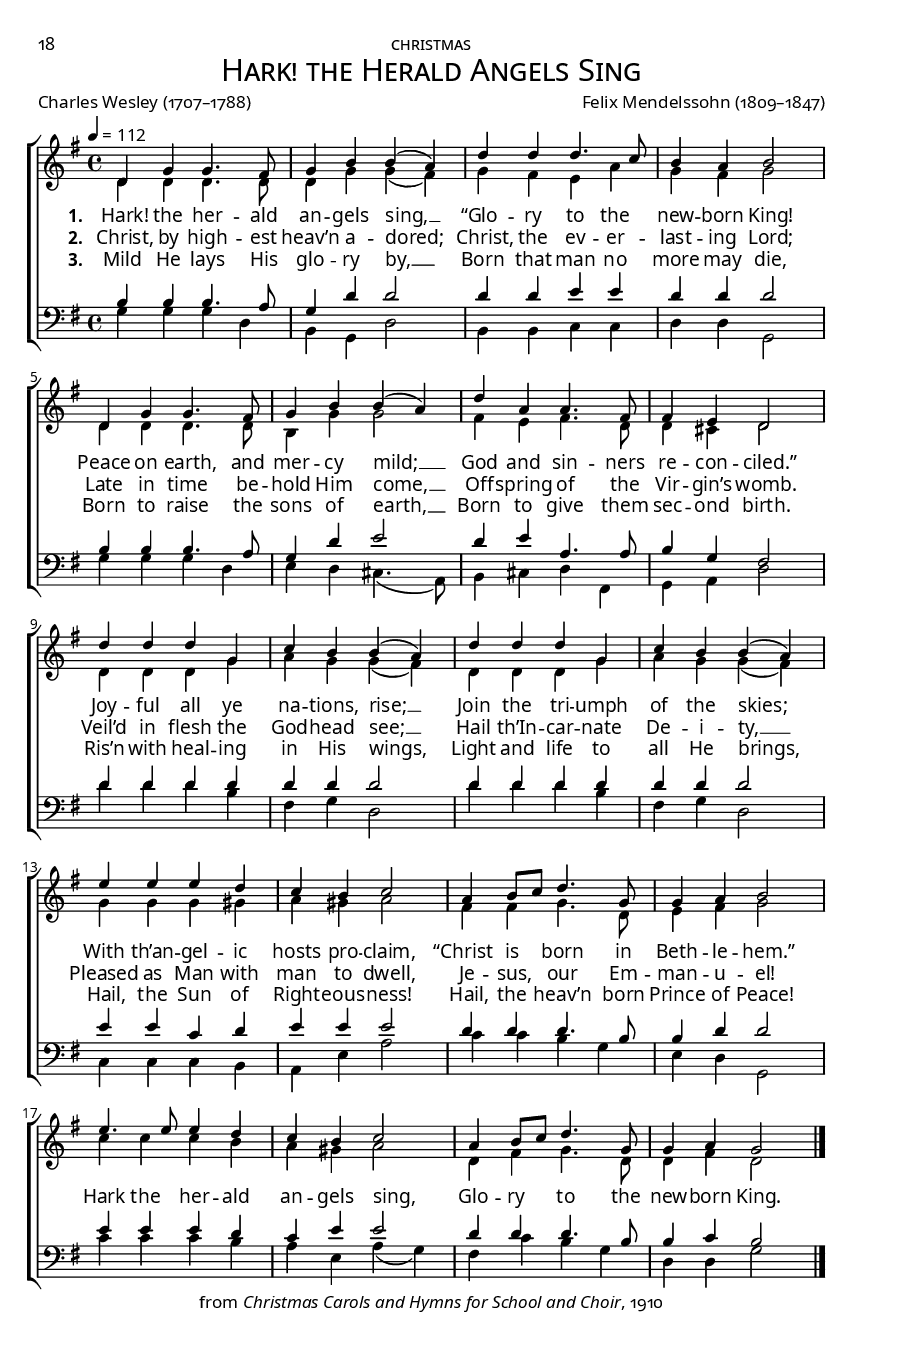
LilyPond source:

\version "2.14.2"
\include "util.ly"
\header {
  title = \markup{\override #'(font-name . "Garamond Premr Pro Smbd Subh"){ \abs-fontsize #15 \smallCapsOldStyle"Hark! the Herald Angels Sing"}}
  poet = \markup\oldStyleNum"Charles Wesley (1707–1788)"
  composer = \markup\oldStyleNum"Felix Mendelssohn (1809–1847)"
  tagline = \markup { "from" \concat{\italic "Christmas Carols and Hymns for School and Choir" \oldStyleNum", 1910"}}
}
\paper {
  paper-height = 9\in
  paper-width = 6\in
  indent = 0\in
  %system-system-spacing = #'((basic-distance . 10) (padding . 0))
  system-system-spacing =
    #'((basic-distance . 0)
       (minimum-distance . 0)
       (padding . 0)
       (stretchability . 100))
  ragged-last-bottom = ##f
  ragged-bottom = ##f
  two-sided = ##t
  inner-margin = 0.5\in
  outer-margin = 0.25\in
  top-margin = 0.25\in
  bottom-margin = 0.25\in
  first-page-number = #018
  print-first-page-number = ##t
  headerLine = \markup{ \smallCapsOldStyle"christmas"}
  oddHeaderMarkup = \markup\fill-line{
     \abs-fontsize #8.5
     \combine 
        \fill-line{"" \on-the-fly #print-page-number-check-first
        \oldStylePageNum""
        }
        \fill-line{\headerLine}
  }
  evenHeaderMarkup = \markup {
     \abs-fontsize #8.5
     \combine
        \on-the-fly #print-page-number-check-first
        \oldStylePageNum""
        \fill-line{\headerLine}
  }
}
#(set-global-staff-size 15) \paper{ #(define fonts (make-pango-font-tree "GoudyOlSt BT" "Garamond Premier Pro" "Garamond Premier Pro" (/ 15 20))) }
global = {
  \key g \major
  \time 4/4
  \autoBeamOff
  \override DynamicLineSpanner #'staff-padding = #0.0
  \override DynamicLineSpanner #'Y-extent = #'(-0.5 . 1)
}

sopMusic = \relative c' {
  \tempo 4 = 112
  d4 g g4. fis8 |
  g4 b b( a) |
  d d d4. c8 |
  b4 a b2 |
  
  d,4 g g4. fis8 |
  g4 b b( a) |
  d a a4. fis8 |
  fis4 e d2 |
  
  d'4 d d g, |
  c b b( a) |
  d d d g, |
  c b b( a) |
  
  e' e e d |
  c b c2 |
  a4 b8[ c] d4. g,8 |
  g4 a b2 | \break
  
  e4. e8 e4 d |
  c b c2 |
  a4 b8[ c] d4. g,8 |
  g4 a g2 \bar "|."
}
sopWords = \lyricmode {
  
}

altoMusic = \relative c' {
  d4 d d4. d8 |
  d4 g g( fis) |
  g fis e a |
  g fis g2 |
  
  d4 d d4. d8 |
  b4 g' g2 |
  fis4 e fis4. d8 |
  d4 cis d2 |
  
  d4 d d g |
  a g g( fis) |
  d d d g |
  a g g( fis) |
  
  g g g gis |
  a gis a2 |
  fis4 fis g4. d8 |
  e4 fis g2 |
  
  c4 c c b |
  a gis a2 |
  d,4 fis g4. d8 |
  d4 fis d2 \bar "|."
}
altoWords = \lyricmode {
  \dropLyricsVII
  \set stanza = #"1. "
  \set associatedVoice = "altos"
  Hark! the her -- ald an -- gels sing, __ “Glo -- ry to the new -- born King!
  \unset associatedVoice
  Peace on earth, and
  \set associatedVoice = "basses"
  mer -- cy mild; __
  \unset associatedVoice
  God and sin -- ners re -- con -- ciled.”
  Joy -- ful all ye na -- tions, rise; __
  Join the tri -- umph of the skies;
  With th’an -- gel -- ic hosts pro -- claim,
  “Christ is born in Beth -- le -- hem.”
  
  \dropLyricsV
  \set associatedVoice = "basses"
  Hark the her -- ald
  an -- gels sing,
  \unset associatedVoice
  Glo -- ry to the new -- born King.
}
altoWordsII = \lyricmode {
  \dropLyricsVII
  \set stanza = #"2. "
  \set associatedVoice = "altos"
  Christ, by high -- est heav’n a -- dored; Christ, the ev -- er -- last -- ing Lord;
  \unset associatedVoice
  Late in time be -- hold
  \set associatedVoice = "basses"
  Him come, __
  \unset associatedVoice
  Off -- spring of the Vir -- gin’s womb.
  Veil’d in flesh the God -- head see; __
  Hail th’In -- car -- nate De -- i -- ty, __
  Pleased as Man with man to dwell, Je -- sus, our Em -- man -- u -- el!
}
altoWordsIII = \lyricmode {
  \dropLyricsVII
  \set stanza = #"3. "
  \set associatedVoice = "altos"
  Mild He lays His glo -- ry by, __
  Born that man no more may die,
  \unset associatedVoice
  Born to raise the
  \set associatedVoice = "basses"
  sons of earth, __
  \unset associatedVoice
  Born to give them sec -- ond birth.
  Ris’n with heal -- ing in His wings,
  Light and life to all He brings,
  Hail, the Sun of Right -- eous -- ness!
  Hail, the heav’n born Prince of Peace!
}
altoWordsIV = \lyricmode {
  
}

tenorMusic = \relative c' {
  b4 b b4. a8 |
  g4 d' d2 |
  d4 d e e |
  d d d2 |
  
  b4 b b4. a8 |
  g4 d' e2 |
  d4 e a,4. a8 |
  b4 g fis2 |
  
  d'4 d d d |
  d d d2 |
  d4 d d d |
  d d d2 |
  
  e4 e c d |
  e e e2 |
  d4 d d4. b8 |
  b4 d d2 |
  
  e4 e e d |
  c e e2 |
  d4 d d4. b8 |
  b4 c b2 \bar "|."
}
tenorWords = \lyricmode {

}

bassMusic = \relative c' {
  g4 g g d |
  b g d'2 |
  b4 b c c |
  d d g,2 |
  
  g'4 g g d |
  e d cis4.( a8) |
  b4 cis d fis, |
  g a d2 |
  
  d'4 d d b |
  fis g d2 |
  d'4 d d b |
  fis g d2 |
  
  c4 c c b |
  a e' a2 |
  c4 c b g |
  e d g,2 |
  
  c'4 c c b |
  a e a( g) |
  fis c' b g |
  d d g2 \bar "|."
}
bassWords = \lyricmode {

}

\score {
  <<
   \new ChoirStaff <<
%    \new Lyrics = sopranos \with { \override VerticalAxisGroup #'nonstaff-relatedstaff-spacing = #'((basic-distance . 1)) }
    \new Staff = women <<
      \new Voice = "sopranos" { \voiceOne << \global \sopMusic >> }
      \new Voice = "altos" { \voiceTwo << \global \altoMusic >> }
    >>
    \new Lyrics \with { alignAboveContext = #"women" \override VerticalAxisGroup #'nonstaff-relatedstaff-spacing = #'((basic-distance . 1))} \lyricsto "sopranos" \sopWords
   \new Staff = men <<
      \clef bass
      \new Voice = "tenors" { \voiceOne << \global \tenorMusic >> }
      \new Voice = "basses" { \voiceTwo << \global \bassMusic >> }
    >>
    \new Lyrics = "altosIV"  \with { alignBelowContext = #"women" \override VerticalAxisGroup #'nonstaff-relatedstaff-spacing = #'((basic-distance . 1))} \lyricsto "altos" \altoWordsIV
    \new Lyrics = "altosIII"  \with { alignBelowContext = #"women" \override VerticalAxisGroup #'nonstaff-relatedstaff-spacing = #'((basic-distance . 1))} \lyricsto "altos" \altoWordsIII
    \new Lyrics = "altosII"  \with { alignBelowContext = #"women" \override VerticalAxisGroup #'nonstaff-relatedstaff-spacing = #'((basic-distance . 1))} \lyricsto "altos" \altoWordsII
    \new Lyrics = "altos"  \with { alignBelowContext = #"women" \override VerticalAxisGroup #'nonstaff-relatedstaff-spacing = #'((basic-distance . 1))} \lyricsto "altos" \altoWords
    \new Lyrics \with { alignAboveContext = #"men" \override VerticalAxisGroup #'nonstaff-relatedstaff-spacing = #'((basic-distance . 1)) } \lyricsto "tenors" \tenorWords
    \new Lyrics \with { alignBelowContext = #"men" \override VerticalAxisGroup #'nonstaff-relatedstaff-spacing = #'((basic-distance . 1)) } \lyricsto "basses" \bassWords
  >>
%    \new PianoStaff << \new Staff { \new Voice { \pianoRH } } \new Staff { \clef "bass" \pianoLH } >>
  >>
  \layout {
    \context {
      \Score
      %\override SpacingSpanner #'base-shortest-duration = #(ly:make-moment 1 8)
      %\override SpacingSpanner #'common-shortest-duration = #(ly:make-moment 1 4)
    }
    \context {
      % Remove all empty staves
      % \Staff \RemoveEmptyStaves \override VerticalAxisGroup #'remove-first = ##t
    }
    \context {
      \Lyrics
      \override LyricText #'X-offset = #center-on-word
    }
  }
  \midi {
    \tempo 4 = 112
    \set Staff.midiInstrument = "flute"
  
    \context {
      \Voice
      \remove "Dynamic_performer"
    }
  }
}
